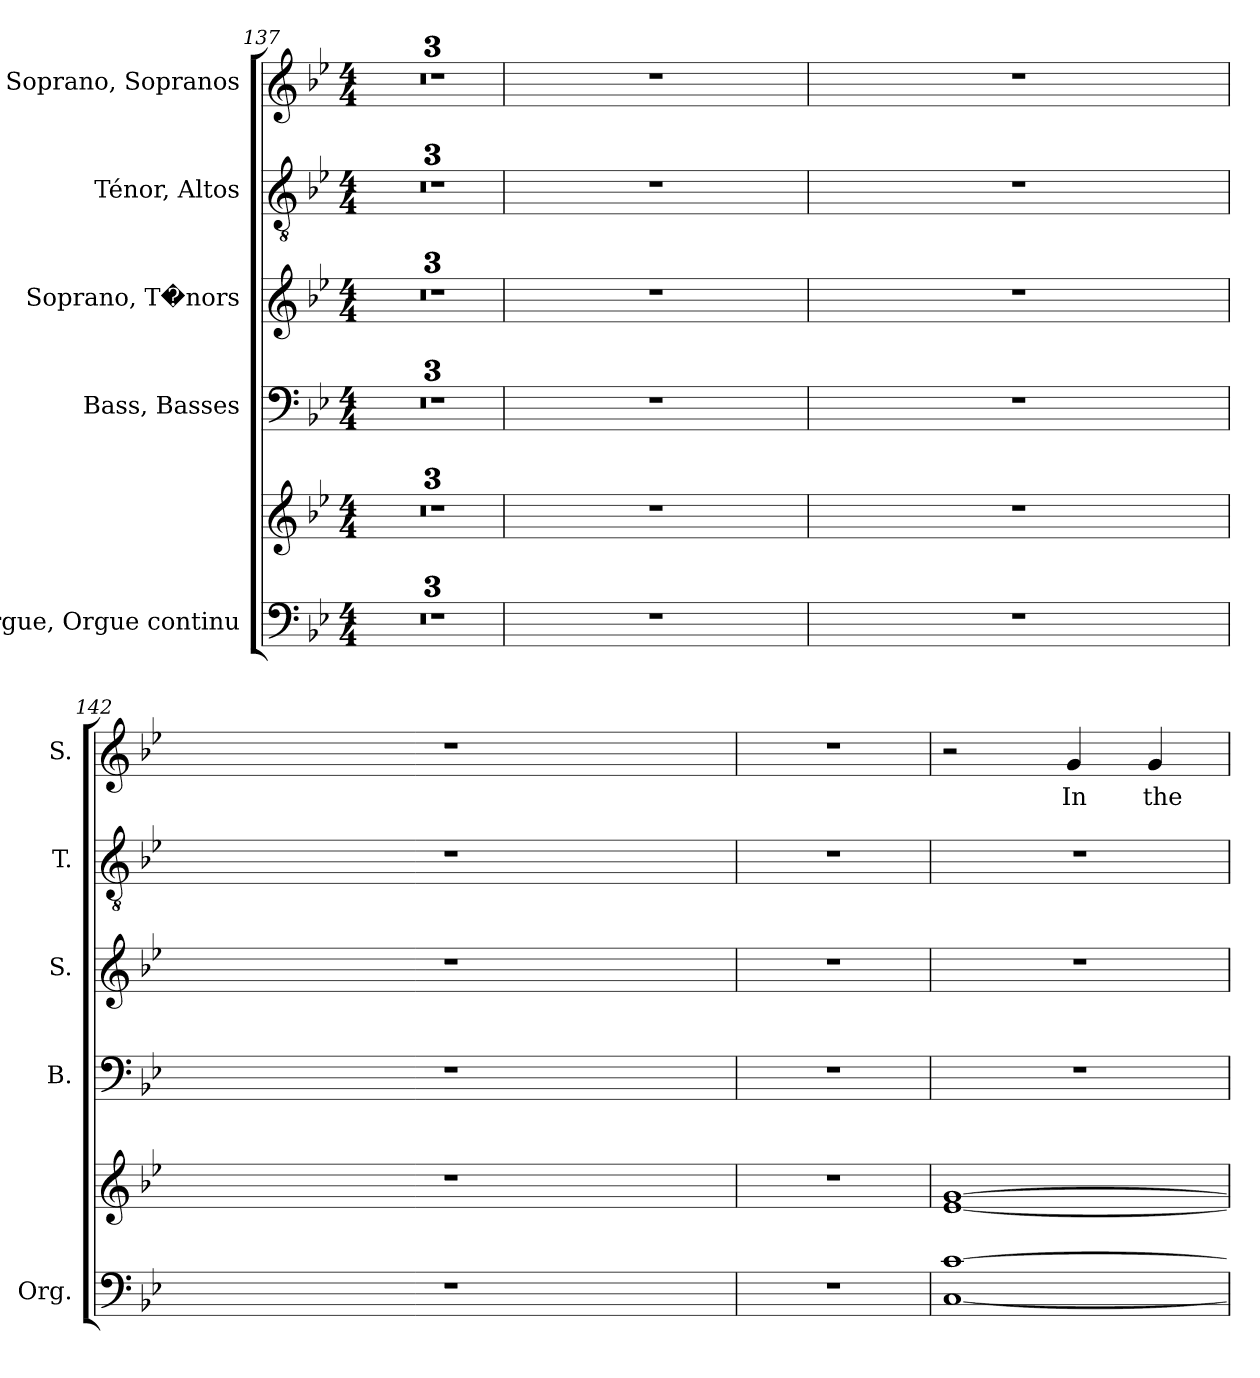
**kern	**kern	**kern	**kern	**kern	**kern	**text
*part5	*part5	*part4	*part3	*part2	*part1	*part1
*staff6	*staff5	*staff4	*staff3	*staff2	*staff1	*staff1
*I"Orgue, Orgue continu	*	*I"Bass, Basses	*I"Soprano, T�nors	*I"Ténor, Altos	*I"Soprano, Sopranos	*
*I'Org.	*	*I'B.	*I'S.	*I'T.	*I'S.	*
*clefF4	*clefG2	*clefF4	*clefG2	*clefGv2	*clefG2	*
*k[b-e-]	*k[b-e-]	*k[b-e-]	*k[b-e-]	*k[b-e-]	*k[b-e-]	*
*M4/4	*M4/4	*M4/4	*M4/4	*M4/4	*M4/4	*
=137	=137	=137	=137	=137	=137	=137
1r	1r	1r	1r	1r	1r	.
=138	=138	=138	=138	=138	=138	=138
1r	1r	1r	1r	1r	1r	.
=139	=139	=139	=139	=139	=139	=139
1r	1r	1r	1r	1r	1r	.
*	*	*	*	*	*MM130	*
=140	=140	=140	=140	=140	=140	=140
*	*	*	*	*	*^	*
*	*	*	*	*	*	*^	*
*	*	*	*	*	*	*	*^	*
*	*	*	*	*	*	*	*	*^	*
*	*	*	*	*	*	*	*	*	*^	*
*	*	*	*	*	*	*	*	*	*	*^	*
1r	1r	1r	1r	1r	1r	2ryy	2ryy	2ryy	2.ryy	2ryy	2..ryy	.
.	.	.	.	.	.	16ryy	8ryy	8.ryy	.	4ryy	.	.
*	*	*	*	*	*MM129	*	*	*	*	*	*	*
.	.	.	.	.	.	4..ryy	.	.	.	.	.	.
*	*	*	*	*	*MM128	*	*	*	*	*	*	*
.	.	.	.	.	.	.	4.ryy	.	.	.	.	.
*	*	*	*	*	*MM126	*	*	*	*	*	*	*
.	.	.	.	.	.	.	.	4ryy	.	.	.	.
*	*	*	*	*	*MM125	*	*	*	*	*	*	*
.	.	.	.	.	.	.	.	.	4ryy	16ryy	.	.
*	*	*	*	*	*MM124	*	*	*	*	*	*	*
.	.	.	.	.	.	.	.	.	.	8.ryy	.	.
*	*	*	*	*	*MM122	*	*	*	*	*	*	*
.	.	.	.	.	.	.	.	.	.	.	8ryy	.
.	.	.	.	.	.	.	.	16ryy	.	.	.	.
*	*	*	*	*	*v	*v	*v	*v	*v	*v	*v	*
*	*	*	*	*	*MM120	*
!!LO:PB:g=z
=141	=141	=141	=141	=141	=141	=141
*	*	*	*	*	*^	*
*	*	*	*	*	*	*^	*
*	*	*	*	*	*	*	*^	*
*	*	*	*	*	*	*	*	*^	*
*	*	*	*	*	*	*	*	*	*^	*
*	*	*	*	*	*	*	*	*	*	*^	*
*	*	*	*	*	*	*	*	*	*	*	*^	*
*	*	*	*	*	*	*	*	*	*	*	*	*^	*
*	*	*	*	*	*	*	*	*	*	*	*	*	*^	*
*	*	*	*	*	*	*	*	*	*	*	*	*	*	*^	*
*	*	*	*	*	*	*	*	*	*	*	*	*	*	*	*^	*
1r	1r	1r	1r	1r	1r	16ryy	8ryy	8.ryy	4ryy	4ryy	4.ryy	4..ryy	2ryy	2ryy	2ryy	2.ryy	.
*	*	*	*	*	*MM116	*	*	*	*	*	*	*	*	*	*	*	*
.	.	.	.	.	.	2...ryy	.	.	.	.	.	.	.	.	.	.	.
*	*	*	*	*	*MM113	*	*	*	*	*	*	*	*	*	*	*	*
.	.	.	.	.	.	.	2..ryy	.	.	.	.	.	.	.	.	.	.
*	*	*	*	*	*MM109	*	*	*	*	*	*	*	*	*	*	*	*
.	.	.	.	.	.	.	.	2ryy	.	.	.	.	.	.	.	.	.
*	*	*	*	*	*MM105	*	*	*	*	*	*	*	*	*	*	*	*
.	.	.	.	.	.	.	.	.	2.ryy	16ryy	.	.	.	.	.	.	.
*	*	*	*	*	*MM102	*	*	*	*	*	*	*	*	*	*	*	*
.	.	.	.	.	.	.	.	.	.	2ryy	.	.	.	.	.	.	.
*	*	*	*	*	*MM98	*	*	*	*	*	*	*	*	*	*	*	*
.	.	.	.	.	.	.	.	.	.	.	2ryy	.	.	.	.	.	.
*	*	*	*	*	*MM94	*	*	*	*	*	*	*	*	*	*	*	*
.	.	.	.	.	.	.	.	.	.	.	.	2ryy	.	.	.	.	.
*	*	*	*	*	*MM90	*	*	*	*	*	*	*	*	*	*	*	*
.	.	.	.	.	.	.	.	.	.	.	.	.	2ryy	16ryy	8ryy	.	.
*	*	*	*	*	*MM82	*	*	*	*	*	*	*	*	*	*	*	*
.	.	.	.	.	.	.	.	.	.	.	.	.	.	4..ryy	.	.	.
*	*	*	*	*	*MM75	*	*	*	*	*	*	*	*	*	*	*	*
.	.	.	.	.	.	.	.	.	.	.	.	.	.	.	4.ryy	.	.
*	*	*	*	*	*MM67	*	*	*	*	*	*	*	*	*	*	*	*
.	.	.	.	.	.	.	.	4ryy	.	.	.	.	.	.	.	.	.
*	*	*	*	*	*MM60	*	*	*	*	*	*	*	*	*	*	*	*
.	.	.	.	.	.	.	.	.	.	.	.	.	.	.	.	4ryy	.
.	.	.	.	.	.	.	.	.	.	8.ryy	.	.	.	.	.	.	.
.	.	.	.	.	.	.	.	.	.	.	8ryy	.	.	.	.	.	.
.	.	.	.	.	.	.	.	16ryy	.	.	.	16ryy	.	.	.	.	.
!!LO:PB:g=z	!!	!!	!!	!!	!!	!!	!!	!!	!!	!!	!!
=142	=142	=142	=142	=142	=142	=142	=142	=142	=142	=142	=142	=142	=142	=142	=142	=142	=142
*	*	*	*	*	*MM71	*	*	*	*	*	*	*	*	*	*	*	*
1r	1r	1r	1r	1r	1r	16ryy	8ryy	8.ryy	4ryy	4ryy	4.ryy	4..ryy	2ryy	2ryy	2ryy	2.ryy	.
*	*	*	*	*	*MM76	*	*	*	*	*	*	*	*	*	*	*	*
.	.	.	.	.	.	2...ryy	.	.	.	.	.	.	.	.	.	.	.
*	*	*	*	*	*MM70	*	*	*	*	*	*	*	*	*	*	*	*
.	.	.	.	.	.	.	2..ryy	.	.	.	.	.	.	.	.	.	.
*	*	*	*	*	*MM66	*	*	*	*	*	*	*	*	*	*	*	*
.	.	.	.	.	.	.	.	2ryy	.	.	.	.	.	.	.	.	.
*	*	*	*	*	*MM69	*	*	*	*	*	*	*	*	*	*	*	*
.	.	.	.	.	.	.	.	.	2.ryy	16ryy	.	.	.	.	.	.	.
*	*	*	*	*	*MM76	*	*	*	*	*	*	*	*	*	*	*	*
.	.	.	.	.	.	.	.	.	.	2ryy	.	.	.	.	.	.	.
*	*	*	*	*	*MM63	*	*	*	*	*	*	*	*	*	*	*	*
.	.	.	.	.	.	.	.	.	.	.	2ryy	.	.	.	.	.	.
*	*	*	*	*	*MM75	*	*	*	*	*	*	*	*	*	*	*	*
.	.	.	.	.	.	.	.	.	.	.	.	2ryy	.	.	.	.	.
*	*	*	*	*	*MM73	*	*	*	*	*	*	*	*	*	*	*	*
.	.	.	.	.	.	.	.	.	.	.	.	.	2ryy	16ryy	8ryy	.	.
*	*	*	*	*	*MM68	*	*	*	*	*	*	*	*	*	*	*	*
.	.	.	.	.	.	.	.	.	.	.	.	.	.	4..ryy	.	.	.
*	*	*	*	*	*MM75	*	*	*	*	*	*	*	*	*	*	*	*
.	.	.	.	.	.	.	.	.	.	.	.	.	.	.	4.ryy	.	.
*	*	*	*	*	*MM67	*	*	*	*	*	*	*	*	*	*	*	*
.	.	.	.	.	.	.	.	4ryy	.	.	.	.	.	.	.	.	.
*	*	*	*	*	*MM66	*	*	*	*	*	*	*	*	*	*	*	*
.	.	.	.	.	.	.	.	.	.	.	.	.	.	.	.	4ryy	.
*	*	*	*	*	*MM75	*	*	*	*	*	*	*	*	*	*	*	*
.	.	.	.	.	.	.	.	.	.	8.ryy	.	.	.	.	.	.	.
*	*	*	*	*	*MM67	*	*	*	*	*	*	*	*	*	*	*	*
.	.	.	.	.	.	.	.	.	.	.	8ryy	.	.	.	.	.	.
*	*	*	*	*	*MM66	*	*	*	*	*	*	*	*	*	*	*	*
.	.	.	.	.	.	.	.	16ryy	.	.	.	16ryy	.	.	.	.	.
*	*	*	*	*	*v	*v	*v	*v	*v	*v	*v	*v	*v	*v	*v	*v	*
*	*	*	*	*	*MM70	*
!!LO:PB:g=z
=143	=143	=143	=143	=143	=143	=143
*	*	*	*	*	*MM75	*
1r	1r	1r	1r	1r	1r	.
=144	=144	=144	=144	=144	=144	=144
[1C [1c	[1e- [1g	1r	1r	1r	2r	.
!	!	!	!	!	!	!LO:LY:b
.	.	.	.	.	4g/	In
!	!	!	!	!	!	!LO:LY:b
.	.	.	.	.	4g/	the
=	=	=	=	=	=	=
*-	*-	*-	*-	*-	*-	*-
